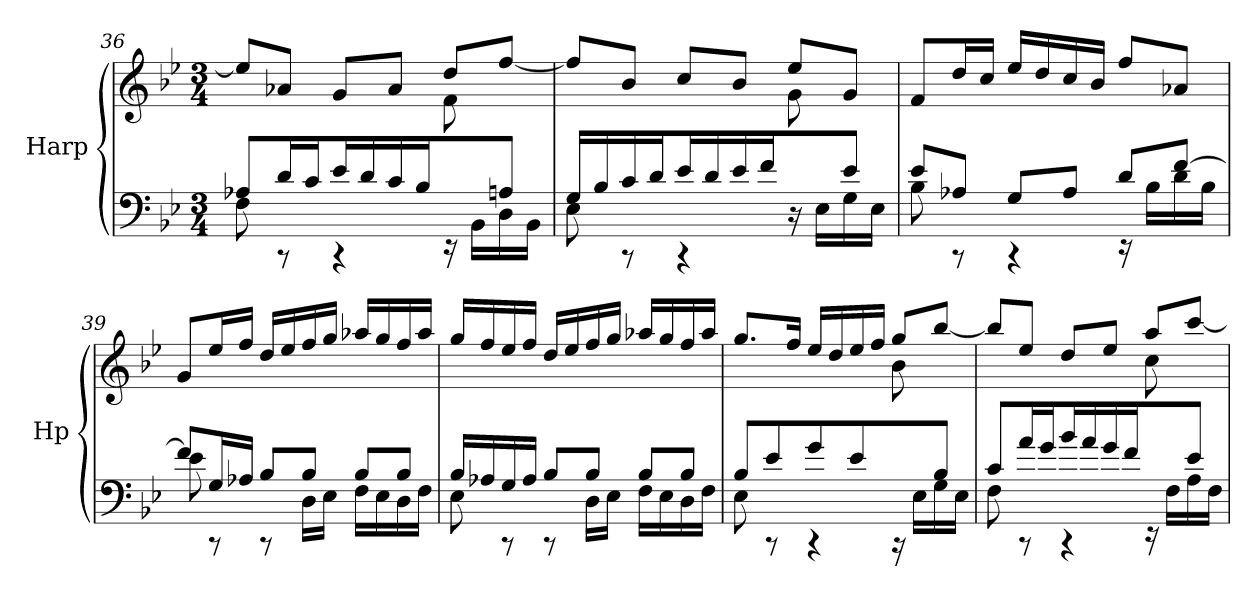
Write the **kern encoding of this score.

**kern	**kern
*part1	*part1
*staff2	*staff1
*I"Harp	*
*I'Hp	*
!!LO:LB:g=z
*clefF4	*clefG2
*k[b-e-]	*k[b-e-]
*M3/4	*M3/4
=36	=36
*^	*^
8A-X/L	8F\	8ee-/L]	2ryy
16d/L	8rCC	8a-X/J	.
16c/JJ	.	.	.
16e-/LL	4rCC	8g/L	.
16d/	.	.	.
16c/	.	8a-/J	.
16B-/JJ	.	.	.
8ryy	16rEE	8dd/L	8f\L
.	16BB-\LL	.	.
8An/J	16D\	[8ff/J	8ryy
.	16BB-\JJ	.	.
=37	=37	=37	=37
16G/LL	8E-\	8ff/L]	2ryy
16B-/	.	.	.
16c/	8rCC	8b-/J	.
16d/JJ	.	.	.
16e-/LL	4rCC	8cc/L	.
16d/	.	.	.
16e-/	.	8b-/J	.
16f/JJ	.	.	.
8ryy	16r	8ee-/L	8g\L
.	16E-\LL	.	.
8e-/J	16G\	8g/J	8ryy
.	16E-\JJ	.	.
*	*	*v	*v
=38	=38	=38
8e-/L	8B-\	8f/L
8A-X/J	8rCC	16dd/L
.	.	16cc/JJ
8G/L	4rCC	16ee-/LL
.	.	16dd/
8A-/J	.	16cc/
.	.	16b-/JJ
8d/L	16rEE	8ff/L
.	16B-\LL	.
[8f/J	16d\	8a-X/J
.	16B-\JJ	.
!!LO:LB:g=z
=39	=39	=39
8f/L]	8e-\	8g/L
16G/L	8rCC	16ee-/L
16A-X/JJ	.	16ff/JJ
8B-/L	8rCC	16dd/LL
.	.	16ee-/
8B-/J	16D\LL	16ff/
.	16E-\JJ	16gg/JJ
8B-/L	16F\LL	16aa-X/LL
.	16E-\	16gg/
8B-/J	16D\	16ff/
.	16F\JJ	16aa-/JJ
=40	=40	=40
16B-/LL	8E-\	16gg/LL
16A-X/	.	16ff/
16G/	8rCC	16ee-/
16A-/JJ	.	16ff/JJ
8B-/L	8rCC	16dd/LL
.	.	16ee-/
8B-/J	16D\LL	16ff/
.	16E-\JJ	16gg/JJ
8B-/L	16F\LL	16aa-X/LL
.	16E-\	16gg/
8B-/J	16D\	16ff/
.	16F\JJ	16aa-/JJ
=41	=41	=41
*	*	*^
8B-/L	8E-\	8.gg/L	2ryy
8e-/J	8rCC	.	.
.	.	16ff/Jk	.
8g/L	4rCC	16ee-/LL	.
.	.	16dd/	.
8e-/J	.	16ee-/	.
.	.	16ff/JJ	.
8ryy	16rCC	8gg/L	8b-\L
.	16E-\LL	.	.
8B-/J	16G\	[8bb-/J	8ryy
.	16E-\JJ	.	.
!!LO:LB:g=z	!!
=42	=42	=42	=42
8c/L	8F\	8bb-/L]	2ryy
16a/L	8rCC	8ee-/J	.
16g/JJ	.	.	.
16b-/LL	4rCC	8dd/L	.
16a/	.	.	.
16g/	.	8ee-/J	.
16f/JJ	.	.	.
8ryy	16rEE	8aa/L	8cc\L
.	16F\LL	.	.
8e-/J	16A\	[8ccc/J	8ryy
.	16F\JJ	.	.
*v	*v	*	*
*	*v	*v
=	=
*-	*-
